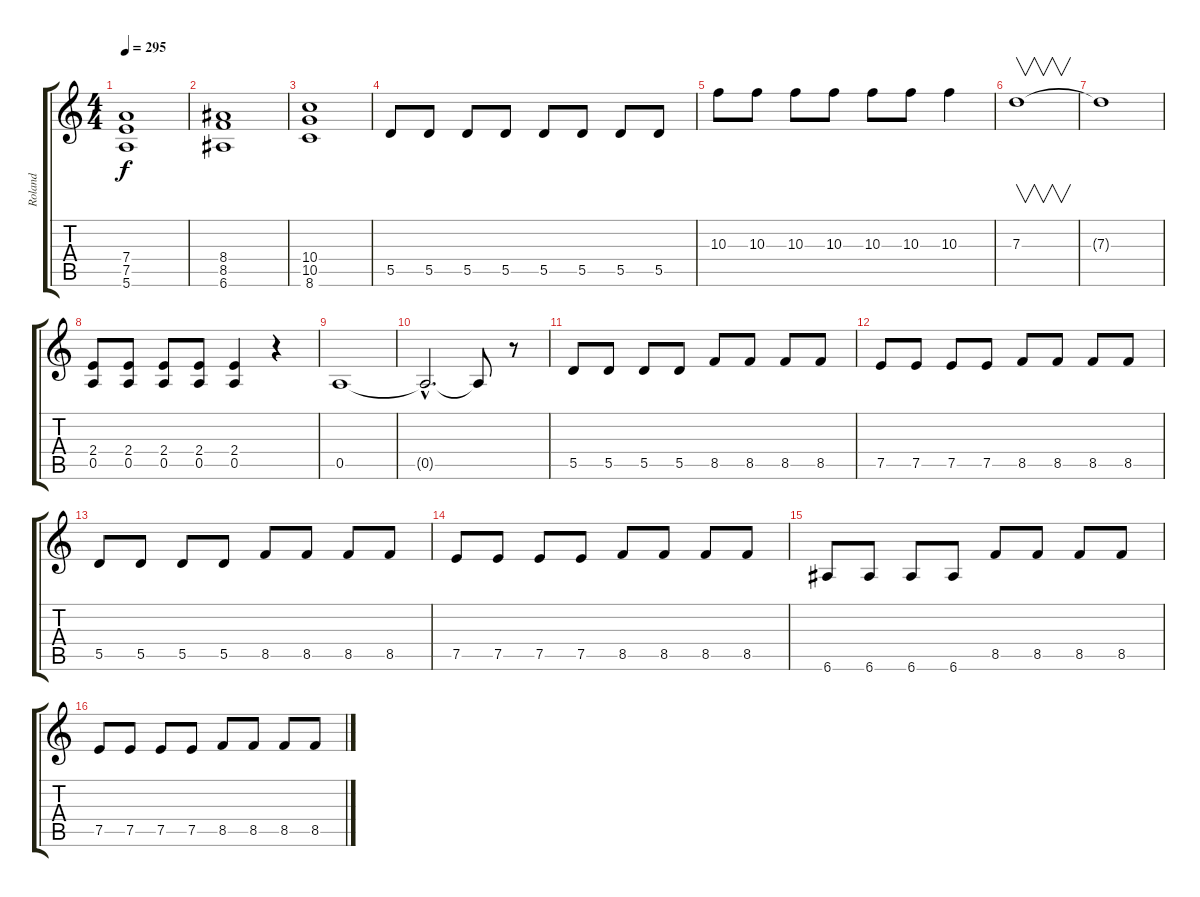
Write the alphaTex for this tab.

\track ("Roland" "Roland") {instrument overdrivenguitar}
\staff {score tabs}
\tuning (E4 B3 G3 D3 A2 E2) {hide}
\ts (4 4)
\tempo 295
\clef g2
\ks c
(7.4{t} 7.5{t} 5.6{t}).1{dy f} |
(8.4 8.5 6.6).1 |
(10.4 10.5 8.6).1 |
5.5.8 5.5.8 5.5.8 5.5.8 5.5.8 5.5.8 5.5.8 5.5.8 |
10.3.8 10.3.8 10.3.8 10.3.8 10.3.8 10.3.8 10.3.4 |
7.3.1{v} |
7.3{t}.1 |
(2.4 0.5).8 (2.4 0.5).8 (2.4 0.5).8 (2.4 0.5).8 (2.4 0.5).4 r.4 |
0.5.1 |
0.5{hac t}.2{d} 0.5{t}.8 r.8 |
5.5.8{volume 14} 5.5.8 5.5.8 5.5.8 8.5.8 8.5.8 8.5.8 8.5.8 |
7.5.8 7.5.8 7.5.8 7.5.8 8.5.8 8.5.8 8.5.8 8.5.8 |
5.5.8 5.5.8 5.5.8 5.5.8 8.5.8 8.5.8 8.5.8 8.5.8 |
7.5.8 7.5.8 7.5.8 7.5.8 8.5.8 8.5.8 8.5.8 8.5.8 |
6.6.8 6.6.8 6.6.8 6.6.8 8.5.8 8.5.8 8.5.8 8.5.8 |
7.5.8 7.5.8 7.5.8 7.5.8 8.5.8 8.5.8 8.5.8 8.5.8
